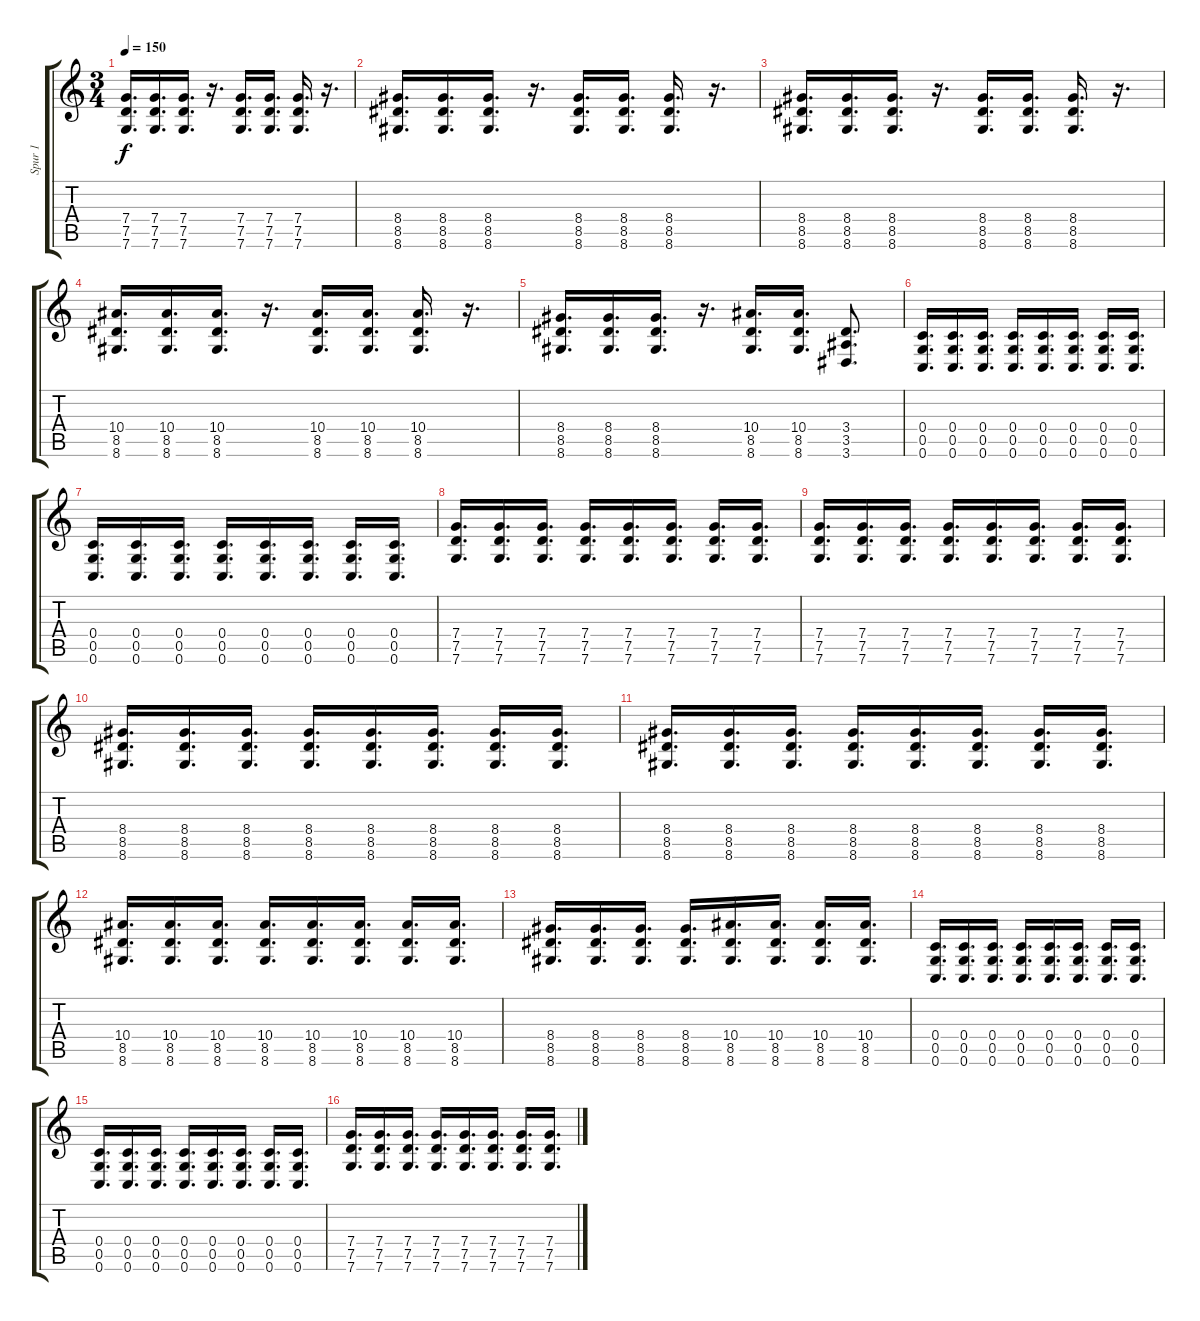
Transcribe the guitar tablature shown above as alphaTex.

\track ("Spur 1" "Spur 1") {instrument overdrivenguitar}
\staff {score tabs}
\tuning (D4 A3 F3 C3 G2 C2) {hide}
\ts (3 4)
\tempo 150
\clef g2
\ks c
(7.4 7.5 7.6).16{d dy f} (7.4 7.5 7.6).16{d} (7.4 7.5 7.6).16{d} r.16{d} (7.4 7.5 7.6).16{d} (7.4 7.5 7.6).16{d} (7.4 7.5 7.6).16{d} r.16{d} |
(8.4 8.5 8.6).16{d} (8.4 8.5 8.6).16{d} (8.4 8.5 8.6).16{d} r.16{d} (8.4 8.5 8.6).16{d} (8.4 8.5 8.6).16{d} (8.4 8.5 8.6).16{d} r.16{d} |
(8.4 8.5 8.6).16{d} (8.4 8.5 8.6).16{d} (8.4 8.5 8.6).16{d} r.16{d} (8.4 8.5 8.6).16{d} (8.4 8.5 8.6).16{d} (8.4 8.5 8.6).16{d} r.16{d} |
(10.4 8.5 8.6).16{d} (10.4 8.5 8.6).16{d} (10.4 8.5 8.6).16{d} r.16{d} (10.4 8.5 8.6).16{d} (10.4 8.5 8.6).16{d} (10.4 8.5 8.6).16{d} r.16{d} |
(8.4 8.5 8.6).16{d} (8.4 8.5 8.6).16{d} (8.4 8.5 8.6).16{d} r.16{d} (10.4 8.5 8.6).16{d} (10.4 8.5 8.6).16{d} (3.4 3.5 3.6).8{d} |
(0.4 0.5 0.6).16{d} (0.4 0.5 0.6).16{d} (0.4 0.5 0.6).16{d} (0.4 0.5 0.6).16{d} (0.4 0.5 0.6).16{d} (0.4 0.5 0.6).16{d} (0.4 0.5 0.6).16{d} (0.4 0.5 0.6).16{d} |
(0.4 0.5 0.6).16{d} (0.4 0.5 0.6).16{d} (0.4 0.5 0.6).16{d} (0.4 0.5 0.6).16{d} (0.4 0.5 0.6).16{d} (0.4 0.5 0.6).16{d} (0.4 0.5 0.6).16{d} (0.4 0.5 0.6).16{d} |
(7.4 7.5 7.6).16{d} (7.4 7.5 7.6).16{d} (7.4 7.5 7.6).16{d} (7.4 7.5 7.6).16{d} (7.4 7.5 7.6).16{d} (7.4 7.5 7.6).16{d} (7.4 7.5 7.6).16{d} (7.4 7.5 7.6).16{d} |
(7.4 7.5 7.6).16{d} (7.4 7.5 7.6).16{d} (7.4 7.5 7.6).16{d} (7.4 7.5 7.6).16{d} (7.4 7.5 7.6).16{d} (7.4 7.5 7.6).16{d} (7.4 7.5 7.6).16{d} (7.4 7.5 7.6).16{d} |
(8.4 8.5 8.6).16{d} (8.4 8.5 8.6).16{d} (8.4 8.5 8.6).16{d} (8.4 8.5 8.6).16{d} (8.4 8.5 8.6).16{d} (8.4 8.5 8.6).16{d} (8.4 8.5 8.6).16{d} (8.4 8.5 8.6).16{d} |
(8.4 8.5 8.6).16{d} (8.4 8.5 8.6).16{d} (8.4 8.5 8.6).16{d} (8.4 8.5 8.6).16{d} (8.4 8.5 8.6).16{d} (8.4 8.5 8.6).16{d} (8.4 8.5 8.6).16{d} (8.4 8.5 8.6).16{d} |
(10.4 8.5 8.6).16{d} (10.4 8.5 8.6).16{d} (10.4 8.5 8.6).16{d} (10.4 8.5 8.6).16{d} (10.4 8.5 8.6).16{d} (10.4 8.5 8.6).16{d} (10.4 8.5 8.6).16{d} (10.4 8.5 8.6).16{d} |
(8.4 8.5 8.6).16{d} (8.4 8.5 8.6).16{d} (8.4 8.5 8.6).16{d} (8.4 8.5 8.6).16{d} (10.4 8.5 8.6).16{d} (10.4 8.5 8.6).16{d} (10.4 8.5 8.6).16{d} (10.4 8.5 8.6).16{d} |
(0.4 0.5 0.6).16{d} (0.4 0.5 0.6).16{d} (0.4 0.5 0.6).16{d} (0.4 0.5 0.6).16{d} (0.4 0.5 0.6).16{d} (0.4 0.5 0.6).16{d} (0.4 0.5 0.6).16{d} (0.4 0.5 0.6).16{d} |
(0.4 0.5 0.6).16{d} (0.4 0.5 0.6).16{d} (0.4 0.5 0.6).16{d} (0.4 0.5 0.6).16{d} (0.4 0.5 0.6).16{d} (0.4 0.5 0.6).16{d} (0.4 0.5 0.6).16{d} (0.4 0.5 0.6).16{d} |
(7.4 7.5 7.6).16{d} (7.4 7.5 7.6).16{d} (7.4 7.5 7.6).16{d} (7.4 7.5 7.6).16{d} (7.4 7.5 7.6).16{d} (7.4 7.5 7.6).16{d} (7.4 7.5 7.6).16{d} (7.4 7.5 7.6).16{d}
